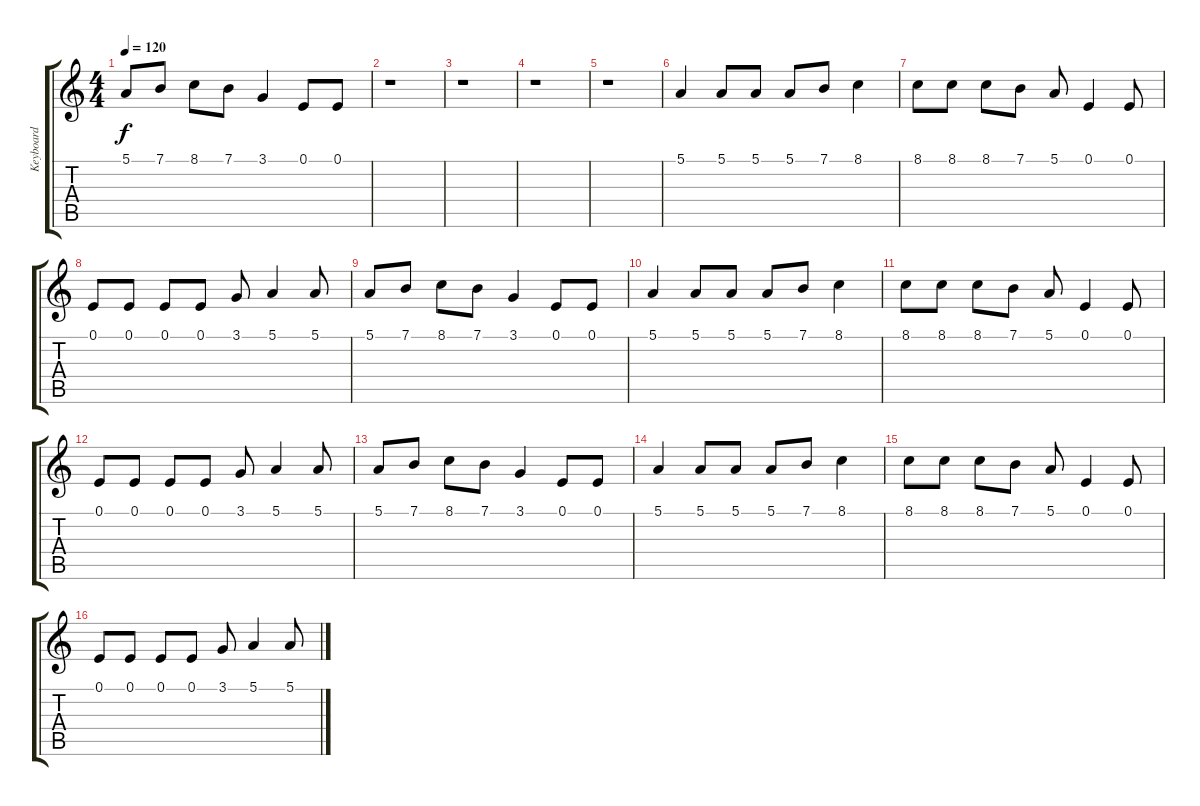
\track ("Keyboard" "Keyboard") {instrument lead1square}
\staff {score tabs}
\tuning (E4 B3 G3 D3 A2 E2) {hide}
\ts (4 4)
\tempo 120
\clef g2
\ks c
5.1.8{dy f} 7.1.8 8.1.8 7.1.8 3.1.4 0.1.8 0.1.8 |
r.1 |
r.1 |
r.1 |
r.1 |
5.1.4 5.1.8 5.1.8 5.1.8 7.1.8 8.1.4 |
8.1.8 8.1.8 8.1.8 7.1.8 5.1.8 0.1.4 0.1.8 |
0.1.8 0.1.8 0.1.8 0.1.8 3.1.8 5.1.4 5.1.8 |
5.1.8 7.1.8 8.1.8 7.1.8 3.1.4 0.1.8 0.1.8 |
5.1.4 5.1.8 5.1.8 5.1.8 7.1.8 8.1.4 |
8.1.8 8.1.8 8.1.8 7.1.8 5.1.8 0.1.4 0.1.8 |
0.1.8 0.1.8 0.1.8 0.1.8 3.1.8 5.1.4 5.1.8 |
5.1.8 7.1.8 8.1.8 7.1.8 3.1.4 0.1.8 0.1.8 |
5.1.4 5.1.8 5.1.8 5.1.8 7.1.8 8.1.4 |
8.1.8 8.1.8 8.1.8 7.1.8 5.1.8 0.1.4 0.1.8 |
0.1.8 0.1.8 0.1.8 0.1.8 3.1.8 5.1.4 5.1.8
